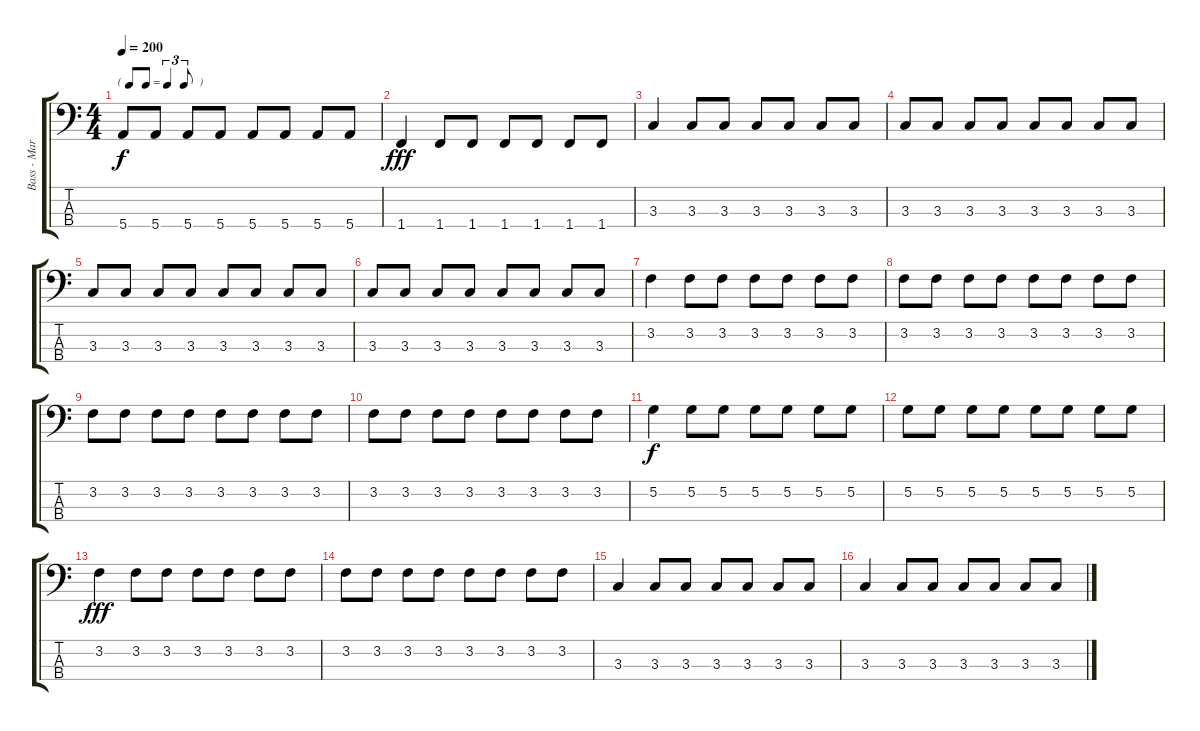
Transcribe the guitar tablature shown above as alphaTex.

\track ("Bass - Mark" "Bass - Mar") {instrument electricbasspick}
\staff {score tabs}
\tuning (G2 D2 A1 E1) {hide}
\ts (4 4)
\tf triplet8th
\tempo 200
\clef f4
\ks c
5.4.8{dy f} 5.4.8 5.4.8 5.4.8 5.4.8 5.4.8 5.4.8 5.4.8 |
1.4.4{dy fff} 1.4.8 1.4.8 1.4.8 1.4.8 1.4.8 1.4.8 |
3.3.4 3.3.8 3.3.8 3.3.8 3.3.8 3.3.8 3.3.8 |
3.3.8 3.3.8 3.3.8 3.3.8 3.3.8 3.3.8 3.3.8 3.3.8 |
3.3.8 3.3.8 3.3.8 3.3.8 3.3.8 3.3.8 3.3.8 3.3.8 |
3.3.8 3.3.8 3.3.8 3.3.8 3.3.8 3.3.8 3.3.8 3.3.8 |
3.2.4 3.2.8 3.2.8 3.2.8 3.2.8 3.2.8 3.2.8 |
3.2.8 3.2.8 3.2.8 3.2.8 3.2.8 3.2.8 3.2.8 3.2.8 |
3.2.8 3.2.8 3.2.8 3.2.8 3.2.8 3.2.8 3.2.8 3.2.8 |
3.2.8 3.2.8 3.2.8 3.2.8 3.2.8 3.2.8 3.2.8 3.2.8 |
5.2.4{dy f} 5.2.8 5.2.8 5.2.8 5.2.8 5.2.8 5.2.8 |
5.2.8 5.2.8 5.2.8 5.2.8 5.2.8 5.2.8 5.2.8 5.2.8 |
3.2.4{dy fff} 3.2.8 3.2.8 3.2.8 3.2.8 3.2.8 3.2.8 |
3.2.8 3.2.8 3.2.8 3.2.8 3.2.8 3.2.8 3.2.8 3.2.8 |
3.3.4 3.3.8 3.3.8 3.3.8 3.3.8 3.3.8 3.3.8 |
3.3.4 3.3.8 3.3.8 3.3.8 3.3.8 3.3.8 3.3.8
